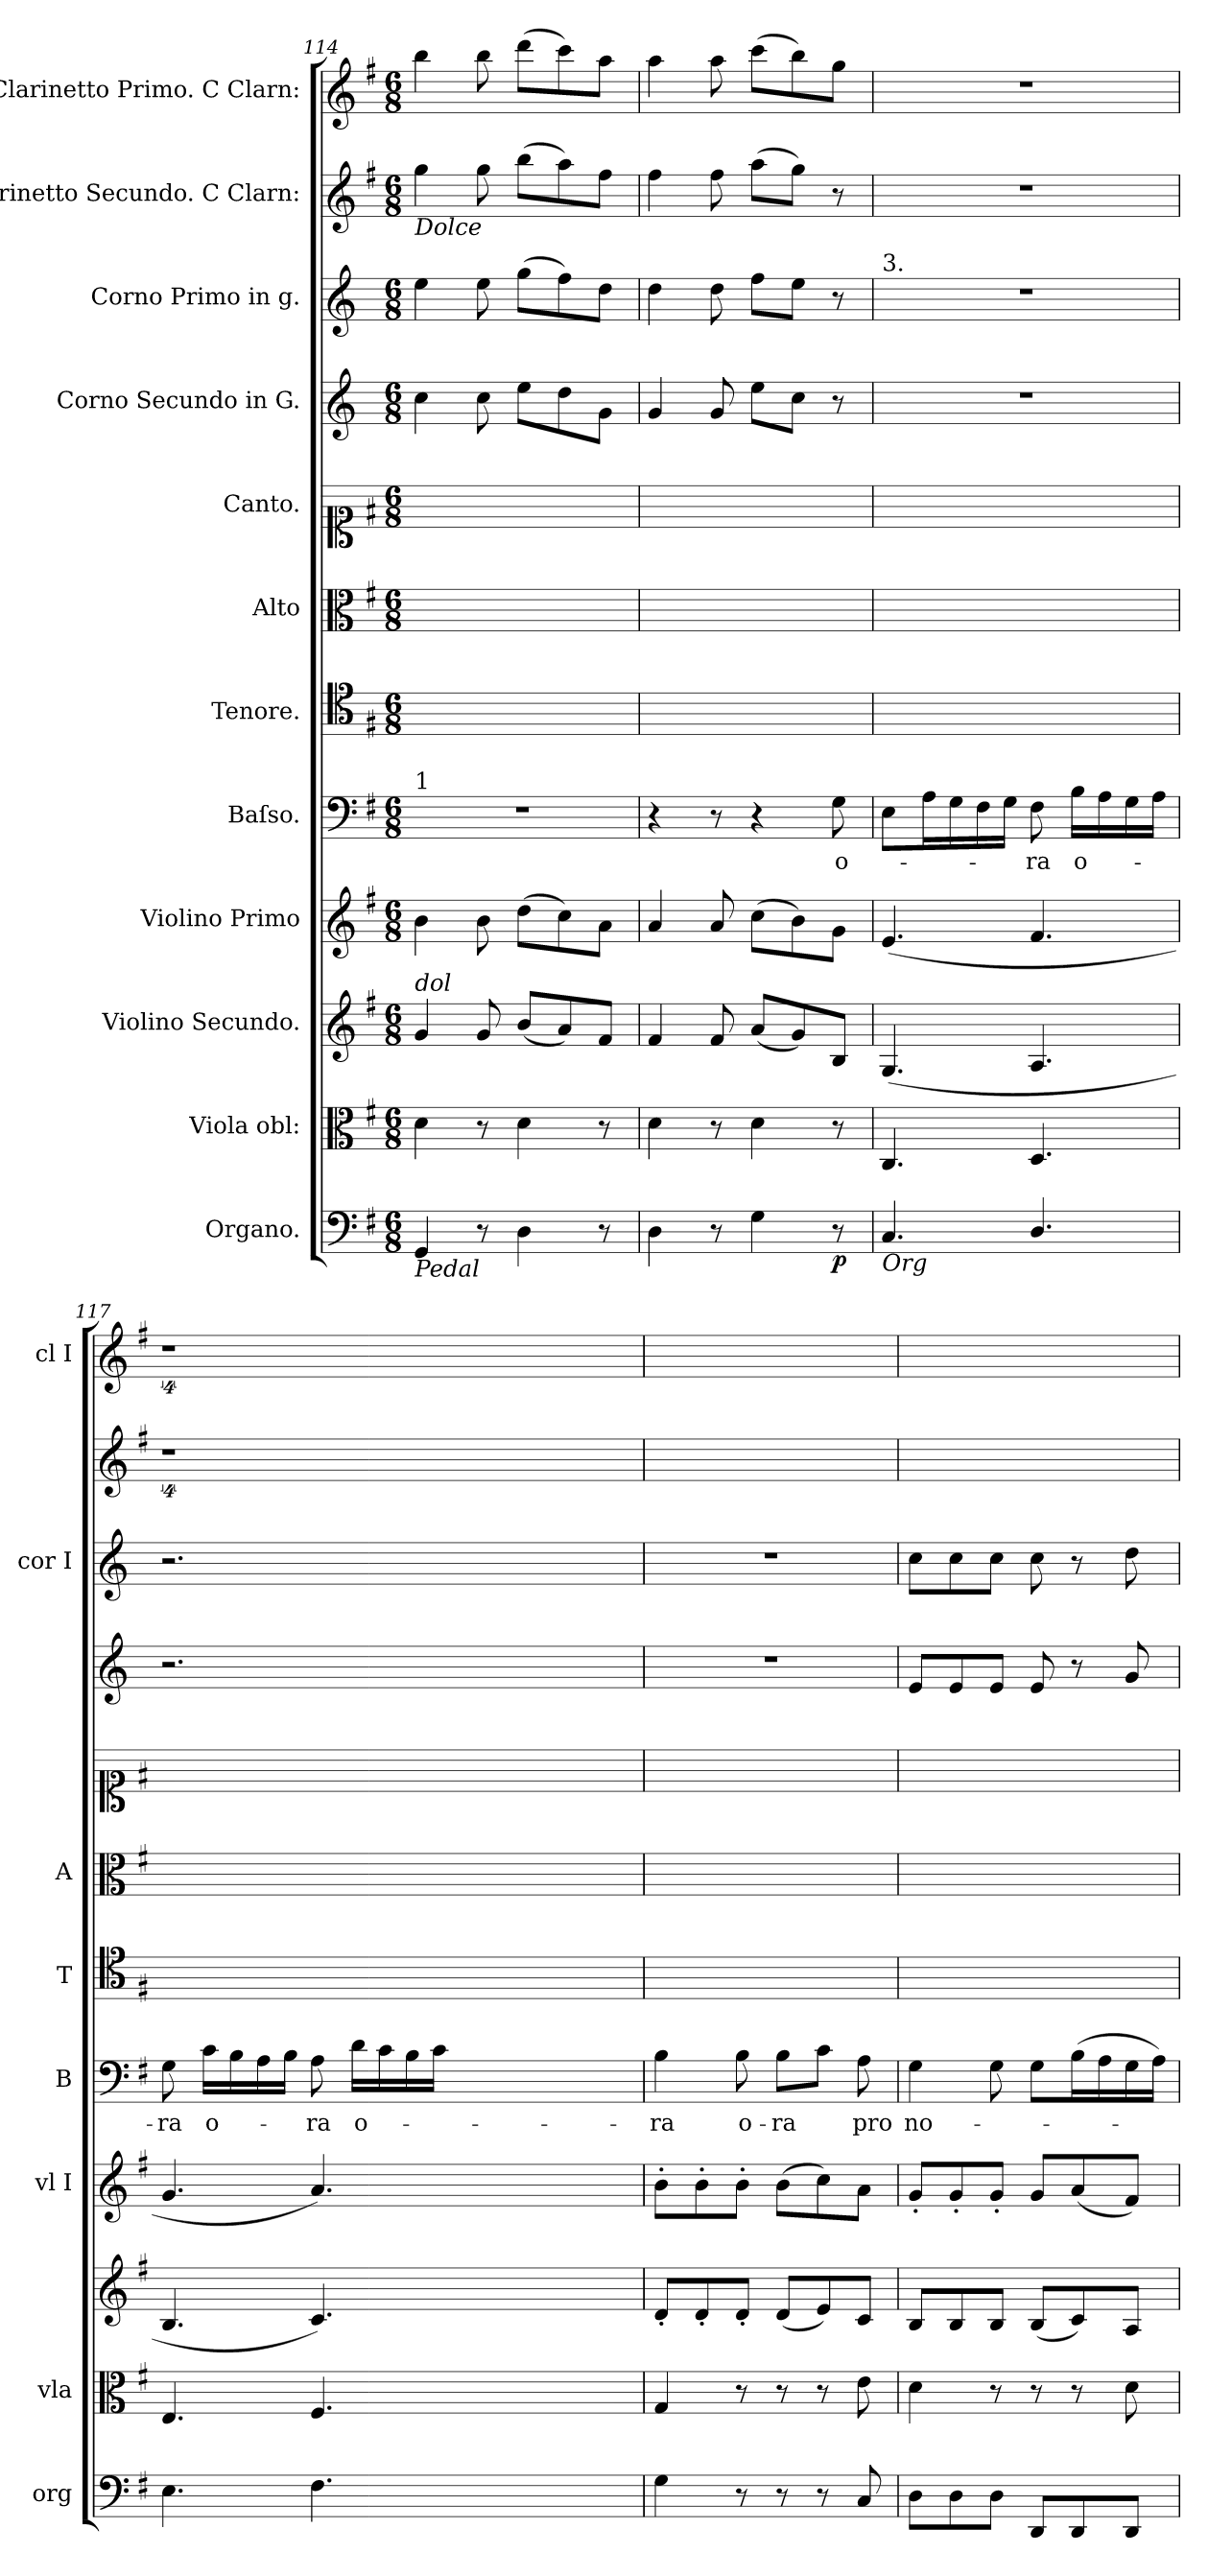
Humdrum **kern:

**kern	**dynam	**kern	**kern	**dynam	**kern	**dynam	**kern	**text	**dynam	**kern	**kern	**kern	**kern	**dynam	**kern	**dynam	**kern	**kern
*part12	*part12	*part11	*part10	*part10	*part9	*part9	*part8	*part8	*part8	*part7	*part6	*part5	*part4	*part4	*part3	*part3	*part2	*part1
*staff12	*staff12	*staff11	*staff10	*staff10	*staff9	*staff9	*staff8	*staff8	*staff8	*staff7	*staff6	*staff5	*staff4	*staff4	*staff3	*staff3	*staff2	*staff1
*I"Organo.	*	*I"Viola obl:	*I"Violino Secundo.	*	*I"Violino Primo	*	*I"Baſso.	*	*	*I"Tenore.	*I"Alto	*I"Canto.	*I"Corno Secundo in G.	*	*I"Corno Primo in g.	*	*I"Clarinetto Secundo. C Clarn:	*I"Clarinetto Primo. C Clarn:
*I'org	*	*I'vla	*	*	*I'vl I	*	*I'B	*	*	*I'T	*I'A	*	*	*	*I'cor I	*	*	*I'cl I
*clefF4	*	*clefC3	*clefG2	*	*clefG2	*	*clefF4	*	*	*clefC4	*clefC3	*clefC1	*clefG2	*	*clefG2	*	*clefG2	*clefG2
*	*	*	*	*	*	*	*	*	*	*	*	*	*ITrd3c5	*	*ITrd3c5	*	*	*
*k[f#]	*	*k[f#]	*k[f#]	*	*k[f#]	*	*k[f#]	*	*	*k[f#]	*k[f#]	*k[f#]	*k[f#]	*	*k[f#]	*	*k[f#]	*k[f#]
*G:	*	*G:	*G:	*	*G:	*	*G:	*	*	*G:	*G:	*G:	*G:	*	*G:	*	*G:	*G:
*M6/8	*	*M6/8	*M6/8	*	*M6/8	*	*M6/8	*	*	*M6/8	*M6/8	*M6/8	*M6/8	*	*M6/8	*	*M6/8	*M6/8
=114	=114	=114	=114	=114	=114	=114	=114	=114	=114	=114	=114	=114	=114	=114	=114	=114	=114	=114
!	!	!	!	!	!	!	!	!	!	!	!	!	!	!	!	!	!LO:TX:b:i:t=Dolce	!
!	!	!	!	!	!	!	!LO:TX:a:t=1	!	!	!	!	!	!	!	!	!	!	!
!	!	!	!LO:TX:a:i:t=dol	!	!	!	!	!	!	!	!	!	!	!	!	!	!	!
!LO:TX:b:i:t=Pedal	!	!	!	!	!	!	!	!	!	!	!	!	!	!	!	!	!	!
4GG/	.	4d\	4g/	.	4b\	.	2.r	.	.	2.ryy	2.ryy	2.ryy	4g\	.	4b\	.	4gg\	4bb\
8r	.	8r	8g/	.	8b\	.	.	.	.	.	.	.	8g\	.	8b\	.	8gg\	8bb\
4D\	.	4d\	(8b/L	.	(8dd\L	.	.	.	.	.	.	.	8b\L	.	(8dd\L	.	(8bb\L	(8ddd\L
.	.	.	8a/)	.	8cc\)	.	.	.	.	.	.	.	8a\	.	8cc\)	.	8aa\)	8ccc\)
8r	.	8r	8f#/J	.	8a\J	.	.	.	.	.	.	.	8d/J	.	8a\J	.	8ff#\J	8aa\J
=115	=115	=115	=115	=115	=115	=115	=115	=115	=115	=115	=115	=115	=115	=115	=115	=115	=115	=115
4D\	.	4d\	4f#/	.	4a/	.	4r	.	.	2.ryy	2.ryy	2.ryy	4d/	.	4a\	.	4ff#\	4aa\
8r	.	8r	8f#/	.	8a/	.	8r	.	.	.	.	.	8d/	.	8a\	.	8ff#\	8aa\
4G\	.	4d\	(8a/L	.	(8cc\L	.	4r	.	.	.	.	.	8b\L	.	8cc\L	.	(8aa\L	(8ccc\L
.	.	.	8g/)	.	8b\)	.	.	.	.	.	.	.	8g\J	.	8b\J	.	8gg\J)	8bb\)
!	!LO:DY:b	!	!	!	!	!	!	!	!LO:DY:a	!	!	!	!	!	!	!	!	!
8r	p	8r	8B/J	.	8g\J	.	8G\	o-	fort	.	.	.	8r	.	8r	.	8r	8gg\J
=116	=116	=116	=116	=116	=116	=116	=116	=116	=116	=116	=116	=116	=116	=116	=116	=116	=116	=116
!	!	!	!	!	!	!	!	!	!	!	!	!	!	!	!LO:TX:a:t=3.	!	!	!
!LO:TX:b:i:t=Org	!	!	!	!	!	!	!	!	!	!	!	!	!	!	!	!	!	!
!	!	!	!	!LO:DY:a	!	!LO:DY:b	!	!	!	!	!	!	!	!	!	!	!	!
4.C/	.	4.C/	(4.G/	piano	(4.e/	piano	8E\L	.	.	2.ryy	2.ryy	2.ryy	2.r	.	2.r	.	2.r	2.r
.	.	.	.	.	.	.	16A\L	.	.	.	.	.	.	.	.	.	.	.
.	.	.	.	.	.	.	16G\	.	.	.	.	.	.	.	.	.	.	.
.	.	.	.	.	.	.	16F#\	.	.	.	.	.	.	.	.	.	.	.
.	.	.	.	.	.	.	16G\JJ	.	.	.	.	.	.	.	.	.	.	.
4.D/	.	4.D/	4.A/	.	4.f#/	.	8F#\	-ra	.	.	.	.	.	.	.	.	.	.
.	.	.	.	.	.	.	16B\LL	o-	.	.	.	.	.	.	.	.	.	.
.	.	.	.	.	.	.	16A\	.	.	.	.	.	.	.	.	.	.	.
.	.	.	.	.	.	.	16G\	.	.	.	.	.	.	.	.	.	.	.
.	.	.	.	.	.	.	16A\JJ	.	.	.	.	.	.	.	.	.	.	.
=117	=117	=117	=117	=117	=117	=117	=117	=117	=117	=117	=117	=117	=117	=117	=117	=117	=117	=117
4.E\	.	4.E/	4.B/	.	4.g/	.	8G\	-ra	.	2.ryy	2.ryy	2.ryy	2.r	.	2.r	.	4%9r	4%9r
.	.	.	.	.	.	.	16c\LL	o-	.	.	.	.	.	.	.	.	.	.
.	.	.	.	.	.	.	16B\	.	.	.	.	.	.	.	.	.	.	.
.	.	.	.	.	.	.	16A\	.	.	.	.	.	.	.	.	.	.	.
.	.	.	.	.	.	.	16B\JJ	.	.	.	.	.	.	.	.	.	.	.
4.F#\	.	4.F#/	4.c/)	.	4.a/)	.	8A\	-ra	.	.	.	.	.	.	.	.	.	.
.	.	.	.	.	.	.	16d\LL	o-	.	.	.	.	.	.	.	.	.	.
.	.	.	.	.	.	.	16c\	.	.	.	.	.	.	.	.	.	.	.
.	.	.	.	.	.	.	16B\	.	.	.	.	.	.	.	.	.	.	.
.	.	.	.	.	.	.	16c\JJ	.	.	.	.	.	.	.	.	.	.	.
1.ryy	.	1.ryy	1.ryy	.	1.ryy	.	1.ryy	.	.	1.ryy	1.ryy	1.ryy	1.ryy	.	1.ryy	.	.	.
=118	=118	=118	=118	=118	=118	=118	=118	=118	=118	=118	=118	=118	=118	=118	=118	=118	=118	=118
4G\	.	4G/	8d'/L	.	8b'\L	.	4B\	-ra	.	2.ryy	2.ryy	2.ryy	2.r	.	2.r	.	2.ryy	2.ryy
.	.	.	8d'/	.	8b'\	.	.	.	.	.	.	.	.	.	.	.	.	.
8r	.	8r	8d'/J	.	8b'\J	.	8B\	o-	.	.	.	.	.	.	.	.	.	.
8r	.	8r	(8d/L	.	(8b\L	.	8B\L	-ra	.	.	.	.	.	.	.	.	.	.
8r	.	8r	8e/)	.	8cc\)	.	8c\J	.	.	.	.	.	.	.	.	.	.	.
8C/	.	8e\	8c/J	.	8a\J	.	8A\	pro	.	.	.	.	.	.	.	.	.	.
=119	=119	=119	=119	=119	=119	=119	=119	=119	=119	=119	=119	=119	=119	=119	=119	=119	=119	=119
!	!	!	!	!	!	!	!	!	!	!	!	!	!	!LO:DY:a	!	!LO:DY:a	!	!
8D\L	.	4d\	8B/L	.	8g'/L	.	4G\	no-	.	2.ryy	2.ryy	2.ryy	8B/L	pia	8g\L	pia	2.ryy	2.ryy
8D\	.	.	8B/	.	8g'/	.	.	.	.	.	.	.	8B/	.	8g\	.	.	.
8D\J	.	8r	8B/J	.	8g'/J	.	8G\	.	.	.	.	.	8B/J	.	8g\J	.	.	.
8DD/L	.	8r	(8B/L	.	8g/L	.	8G\L	.	.	.	.	.	8B/	.	8g\	.	.	.
8DD/	.	8r	8c/)	.	(8a/	.	(16B\L	.	.	.	.	.	8r	.	8r	.	.	.
.	.	.	.	.	.	.	16A\	.	.	.	.	.	.	.	.	.	.	.
8DD/J	.	8d\	8A/J	.	8f#/J)	.	16G\	.	.	.	.	.	8d/	.	8a\	.	.	.
.	.	.	.	.	.	.	16A\JJ)	.	.	.	.	.	.	.	.	.	.	.
=	=	=	=	=	=	=	=	=	=	=	=	=	=	=	=	=	=	=
*-	*-	*-	*-	*-	*-	*-	*-	*-	*-	*-	*-	*-	*-	*-	*-	*-	*-	*-
